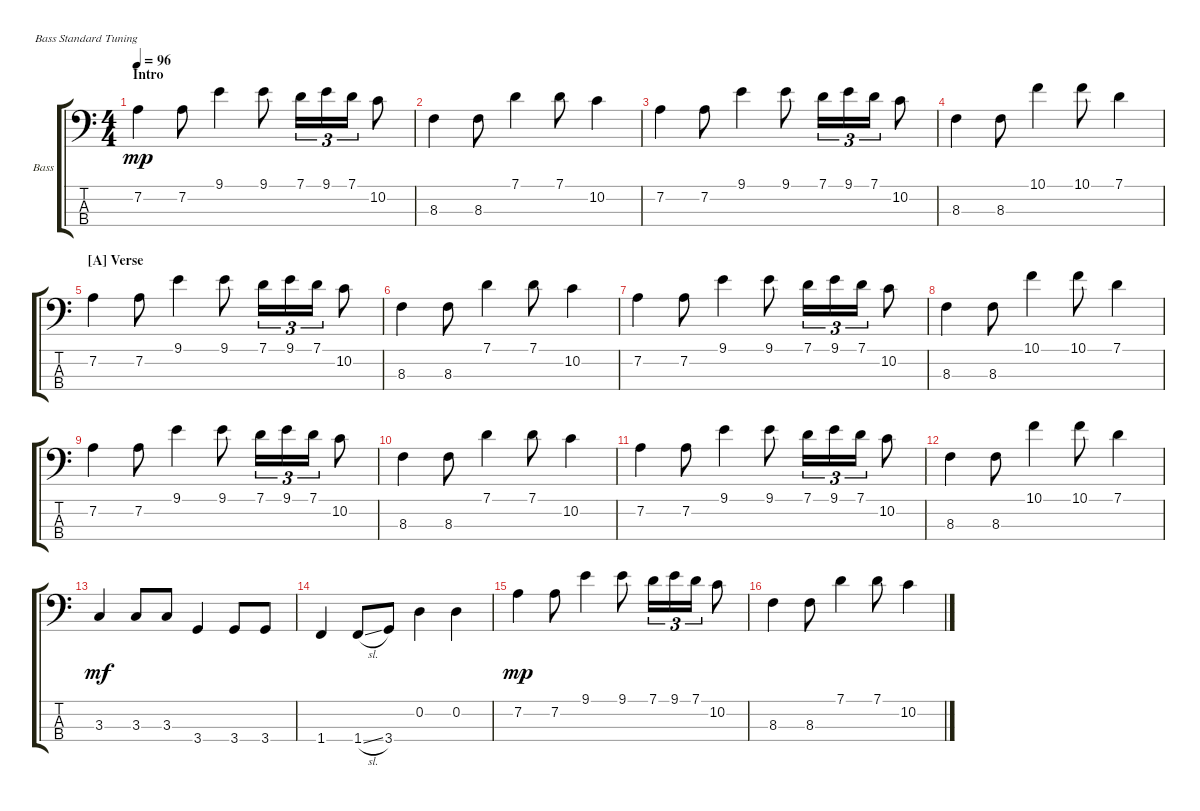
\defaultSystemsLayout 4
\bracketExtendMode groupsimilarinstruments
\firstSystemTrackNameOrientation horizontal
\otherSystemsTrackNameOrientation horizontal
\track ("Bass" "Bass") {instrument electricbassfinger}
\staff {score tabs}
\tuning (G2 D2 A1 E1)
\ts (4 4)
\section ("" "Intro")
\tempo 96
\clef f4
\ks c
7.2.4{dy mp instrument electricbassfinger} 7.2.8 9.1.4 9.1.8 7.1.16{tu (3 2)} 9.1.16{tu (3 2)} 7.1.16{tu (3 2)} 10.2.8 |
8.3.4 8.3.8 7.1.4 7.1.8 10.2.4 |
7.2.4 7.2.8 9.1.4 9.1.8 7.1.16{tu (3 2)} 9.1.16{tu (3 2)} 7.1.16{tu (3 2)} 10.2.8 |
8.3.4 8.3.8 10.1.4 10.1.8 7.1.4 |
\section ("A" "Verse")
7.2.4 7.2.8 9.1.4 9.1.8 7.1.16{tu (3 2)} 9.1.16{tu (3 2)} 7.1.16{tu (3 2)} 10.2.8 |
8.3.4 8.3.8 7.1.4 7.1.8 10.2.4 |
7.2.4 7.2.8 9.1.4 9.1.8 7.1.16{tu (3 2)} 9.1.16{tu (3 2)} 7.1.16{tu (3 2)} 10.2.8 |
8.3.4 8.3.8 10.1.4 10.1.8 7.1.4 |
7.2.4 7.2.8 9.1.4 9.1.8 7.1.16{tu (3 2)} 9.1.16{tu (3 2)} 7.1.16{tu (3 2)} 10.2.8 |
8.3.4 8.3.8 7.1.4 7.1.8 10.2.4 |
7.2.4 7.2.8 9.1.4 9.1.8 7.1.16{tu (3 2)} 9.1.16{tu (3 2)} 7.1.16{tu (3 2)} 10.2.8 |
8.3.4 8.3.8 10.1.4 10.1.8 7.1.4 |
3.3.4{dy mf} 3.3.8 3.3.8 3.4.4 3.4.8 3.4.8 |
1.4.4 1.4{sl}.8 3.4.8 0.2.4 0.2.4 |
7.2.4{dy mp} 7.2.8 9.1.4 9.1.8 7.1.16{tu (3 2)} 9.1.16{tu (3 2)} 7.1.16{tu (3 2)} 10.2.8 |
8.3.4 8.3.8 7.1.4 7.1.8 10.2.4
